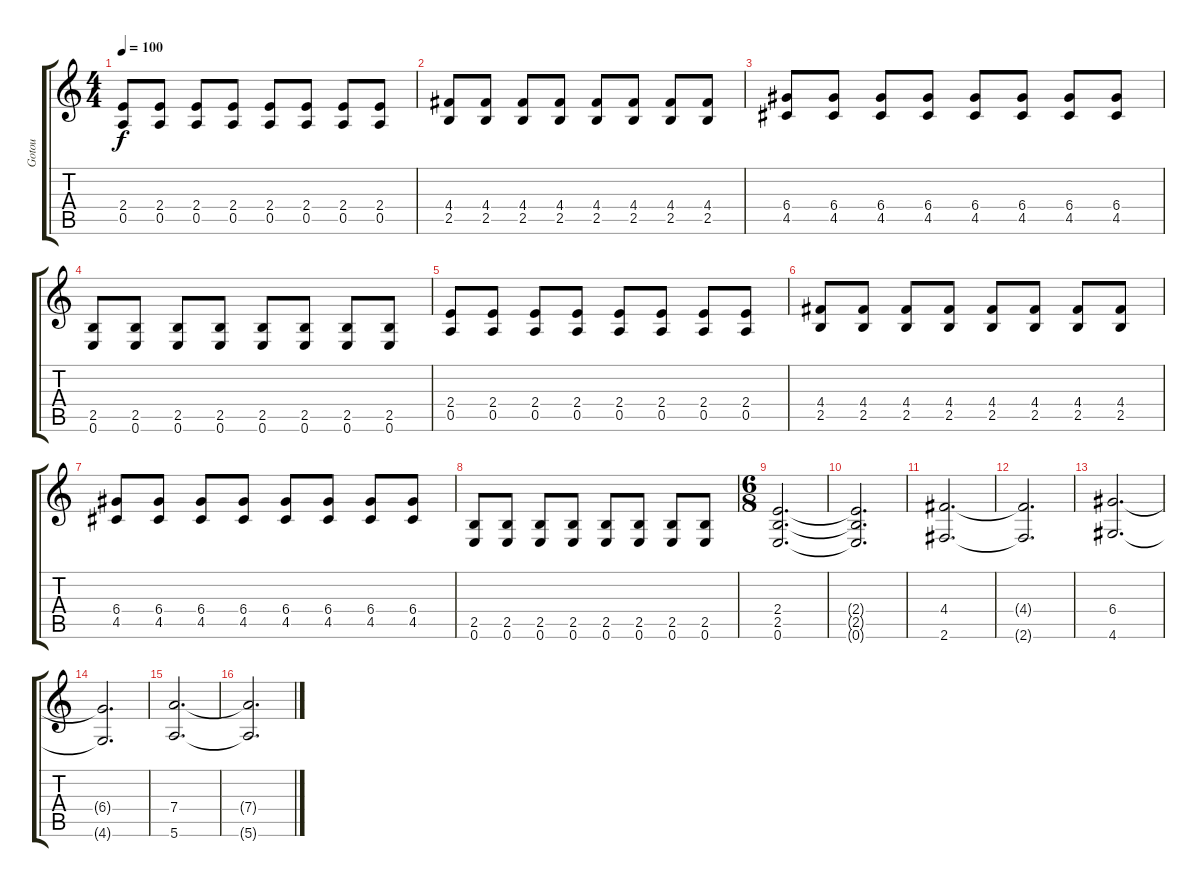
\track ("Gotou" "Gotou") {instrument distortionguitar}
\staff {score tabs}
\tuning (E4 B3 G3 D3 A2 E2) {hide}
\ts (4 4)
\tempo 100
\clef g2
\ks c
(2.4 0.5).8{dy f volume 13 instrument distortionguitar} (2.4 0.5).8 (2.4 0.5).8 (2.4 0.5).8 (2.4 0.5).8 (2.4 0.5).8 (2.4 0.5).8 (2.4 0.5).8 |
(4.4 2.5).8 (4.4 2.5).8 (4.4 2.5).8 (4.4 2.5).8 (4.4 2.5).8 (4.4 2.5).8 (4.4 2.5).8 (4.4 2.5).8 |
(6.4 4.5).8 (6.4 4.5).8 (6.4 4.5).8 (6.4 4.5).8 (6.4 4.5).8 (6.4 4.5).8 (6.4 4.5).8 (6.4 4.5).8 |
(2.5 0.6).8 (2.5 0.6).8 (2.5 0.6).8 (2.5 0.6).8 (2.5 0.6).8 (2.5 0.6).8 (2.5 0.6).8 (2.5 0.6).8 |
(2.4 0.5).8{volume 13 instrument distortionguitar} (2.4 0.5).8 (2.4 0.5).8 (2.4 0.5).8 (2.4 0.5).8 (2.4 0.5).8 (2.4 0.5).8 (2.4 0.5).8 |
(4.4 2.5).8 (4.4 2.5).8 (4.4 2.5).8 (4.4 2.5).8 (4.4 2.5).8 (4.4 2.5).8 (4.4 2.5).8 (4.4 2.5).8 |
(6.4 4.5).8 (6.4 4.5).8 (6.4 4.5).8 (6.4 4.5).8 (6.4 4.5).8 (6.4 4.5).8 (6.4 4.5).8 (6.4 4.5).8 |
(2.5 0.6).8 (2.5 0.6).8 (2.5 0.6).8 (2.5 0.6).8 (2.5 0.6).8 (2.5 0.6).8 (2.5 0.6).8 (2.5 0.6).8 |
\ts (6 8)
(2.4 2.5 0.6).2{d volume 10} |
(2.4{t} 2.5{t} 0.6{t}).2{d} |
(4.4 2.6).2{d} |
(4.4{t} 2.6{t}).2{d} |
(6.4 4.6).2{d} |
(6.4{t} 4.6{t}).2{d} |
(7.4 5.6).2{d} |
(7.4{t} 5.6{t}).2{d}
